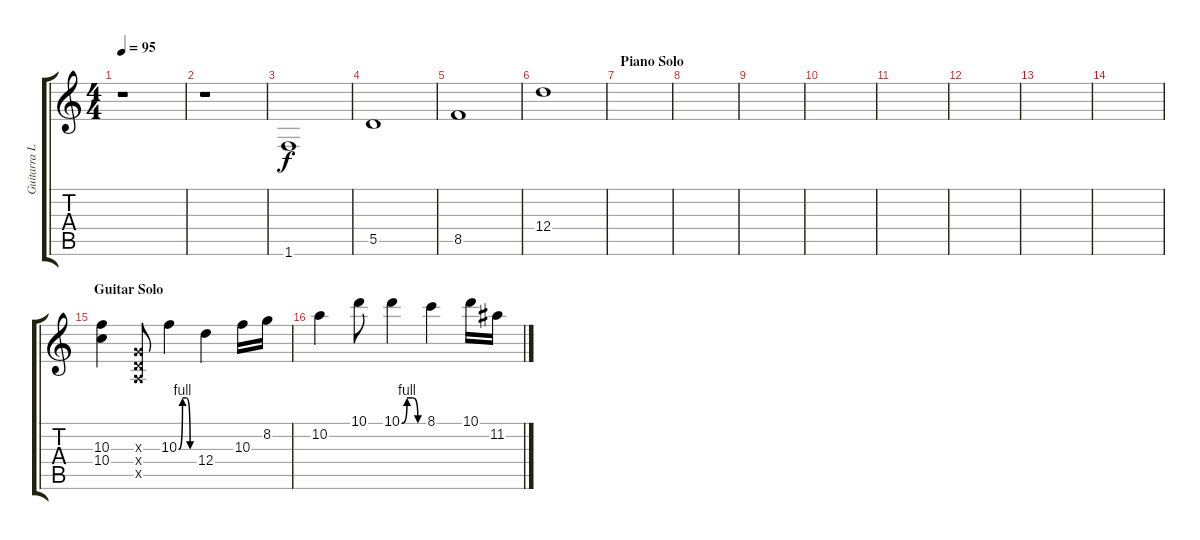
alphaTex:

\track ("Guitarra Limpa" "Guitarra L") {instrument electricguitarjazz}
\staff {score tabs}
\tuning (E4 B3 G3 D3 A2 E2) {hide}
\ts (4 4)
\tempo 95
\clef g2
\ks c
r.1{dy f} |
r.1 |
1.6.1 |
5.5.1 |
8.5.1 |
12.4.1 |
\section ("" "Piano Solo")
|
|
|
|
|
|
|
|
\section ("" "Guitar Solo")
(10.3 10.4).4{volume 11} (0.3{x} 0.4{x} 0.5{x}).8 10.3{be (custom 0 0 15 4 30 4 45 0 60 0)}.4 12.4.4 10.3.16 8.2.16 |
10.2.4 10.1.8 10.1{be (custom 0 0 15 4 30 4 45 0 60 0)}.4 8.1.4 10.1.16 11.2.16
